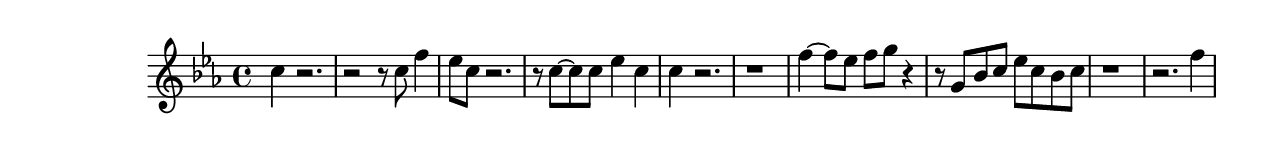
#(set-default-paper-size "letter")

<<

\new ChordNames {
    \set majorSevenSymbol = \markup { maj7 } 
    \set additionalPitchPrefix = #"add"
    \chordmode {
        s16*160
    }
}

\new Staff { 
    {
        \clef treble
        \key c \minor
        \time 4/4
        
        c''4 r2.~ | r2~ r8 c''8 f''4 | ees''8 c''8 r2.~ | r8 c''8 c''8 c''8 ees''4 c''4 | c''4 r2.~ | r1 | f''4 f''8 ees''8 f''8 g''8 r4~ | r8 g'8 bes'8 c''8 ees''8 c''8 bes'8 c''8 | r1~ | r2. f''4
    }
}

>>

\version "2.18.2"